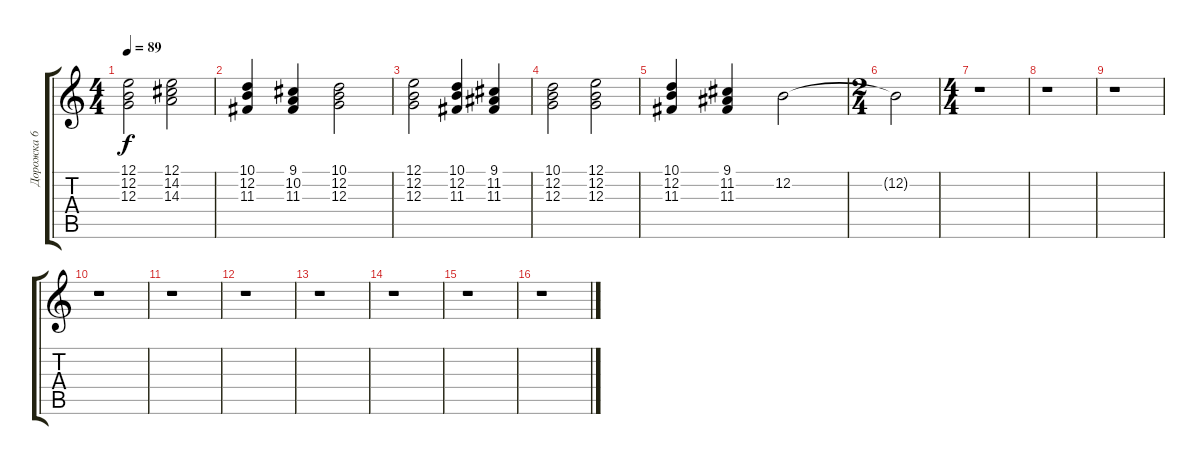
\track ("Дорожка 6" "Дорожка 6") {instrument stringensemble2}
\staff {score tabs}
\tuning (E4 B3 G3 D3 A2 E2) {hide}
\ts (4 4)
\tempo 89
\clef g2
\ks c
(12.1 12.2 12.3).2{dy f} (12.1 14.2 14.3).2 |
(10.1 12.2 11.3).4 (9.1 10.2 11.3).4 (10.1 12.2 12.3).2 |
(12.1 12.2 12.3).2 (10.1 12.2 11.3).4 (9.1 11.2 11.3).4 |
(10.1 12.2 12.3).2 (12.1 12.2 12.3).2 |
(10.1 12.2 11.3).4 (9.1 11.2 11.3).4 12.2.2 |
\ts (2 4)
12.2{t}.2 |
\ts (4 4)
r.1 |
r.1 |
r.1 |
r.1 |
r.1 |
r.1 |
r.1 |
r.1 |
r.1 |
r.1
